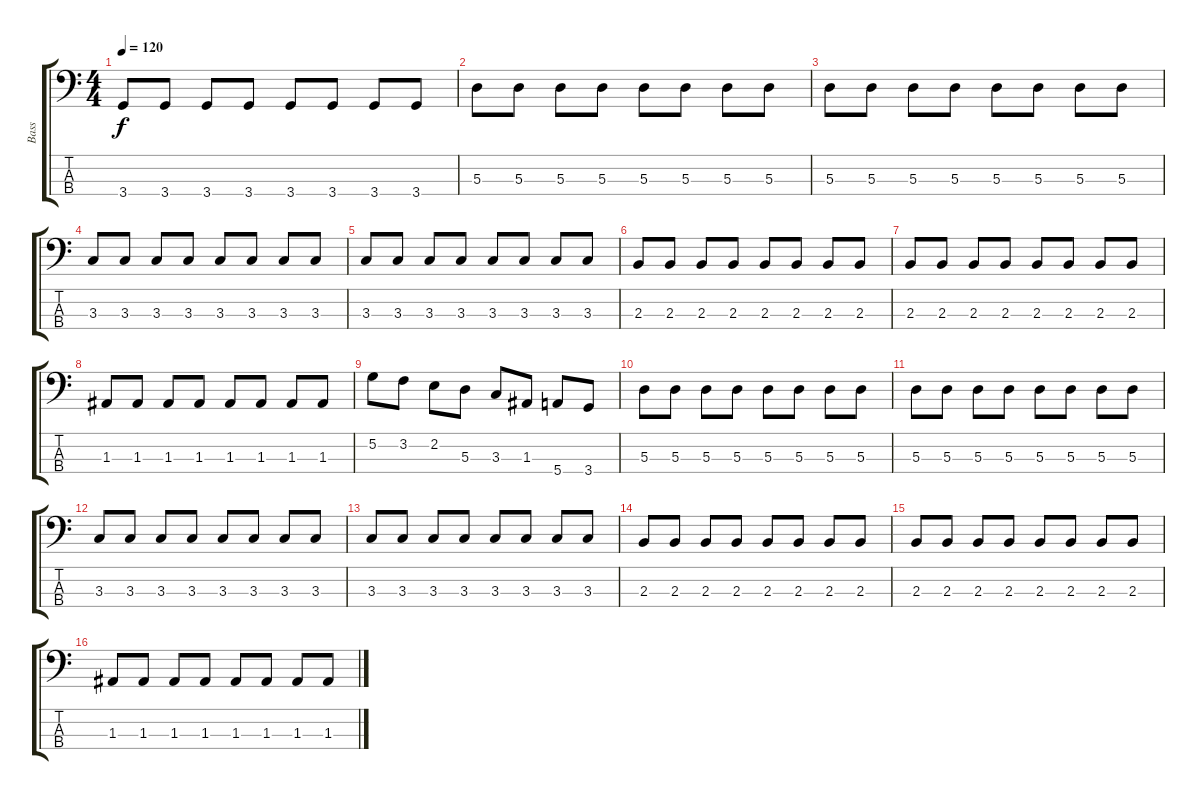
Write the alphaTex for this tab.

\track ("Bass" "Bass") {instrument electricbassfinger}
\staff {score tabs}
\tuning (G2 D2 A1 E1) {hide}
\ts (4 4)
\tempo 120
\clef f4
\ks c
3.4.8{dy f} 3.4.8 3.4.8 3.4.8 3.4.8 3.4.8 3.4.8 3.4.8 |
5.3.8 5.3.8 5.3.8 5.3.8 5.3.8 5.3.8 5.3.8 5.3.8 |
5.3.8 5.3.8 5.3.8 5.3.8 5.3.8 5.3.8 5.3.8 5.3.8 |
3.3.8 3.3.8 3.3.8 3.3.8 3.3.8 3.3.8 3.3.8 3.3.8 |
3.3.8 3.3.8 3.3.8 3.3.8 3.3.8 3.3.8 3.3.8 3.3.8 |
2.3.8 2.3.8 2.3.8 2.3.8 2.3.8 2.3.8 2.3.8 2.3.8 |
2.3.8 2.3.8 2.3.8 2.3.8 2.3.8 2.3.8 2.3.8 2.3.8 |
1.3.8 1.3.8 1.3.8 1.3.8 1.3.8 1.3.8 1.3.8 1.3.8 |
5.2.8 3.2.8 2.2.8 5.3.8 3.3.8 1.3.8 5.4.8 3.4.8 |
5.3.8 5.3.8 5.3.8 5.3.8 5.3.8 5.3.8 5.3.8 5.3.8 |
5.3.8 5.3.8 5.3.8 5.3.8 5.3.8 5.3.8 5.3.8 5.3.8 |
3.3.8 3.3.8 3.3.8 3.3.8 3.3.8 3.3.8 3.3.8 3.3.8 |
3.3.8 3.3.8 3.3.8 3.3.8 3.3.8 3.3.8 3.3.8 3.3.8 |
2.3.8 2.3.8 2.3.8 2.3.8 2.3.8 2.3.8 2.3.8 2.3.8 |
2.3.8 2.3.8 2.3.8 2.3.8 2.3.8 2.3.8 2.3.8 2.3.8 |
1.3.8 1.3.8 1.3.8 1.3.8 1.3.8 1.3.8 1.3.8 1.3.8
